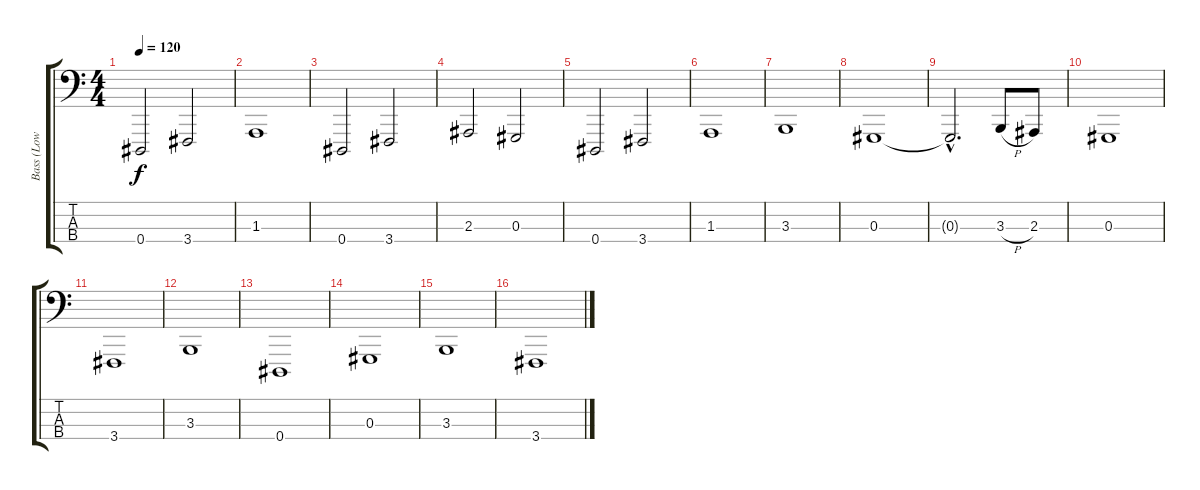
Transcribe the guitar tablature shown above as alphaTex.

\track ("Bass (Low Strings)" "Bass (Low ") {instrument synthstrings1}
\staff {score tabs}
\tuning (Gb2 Db2 Ab1 Eb1) {hide}
\ts (4 4)
\tempo 120
\clef f4
\ks c
0.4.2{dy f instrument synthstrings1} 3.4.2 |
1.3.1 |
0.4.2 3.4.2 |
2.3.2 0.3.2 |
0.4.2 3.4.2 |
1.3.1 |
3.3.1 |
0.3.1 |
0.3{hac t}.2{d} 3.3{h}.8 2.3.8 |
0.3.1 |
3.4.1 |
3.3.1 |
0.4.1 |
0.3.1 |
3.3.1 |
3.4.1
